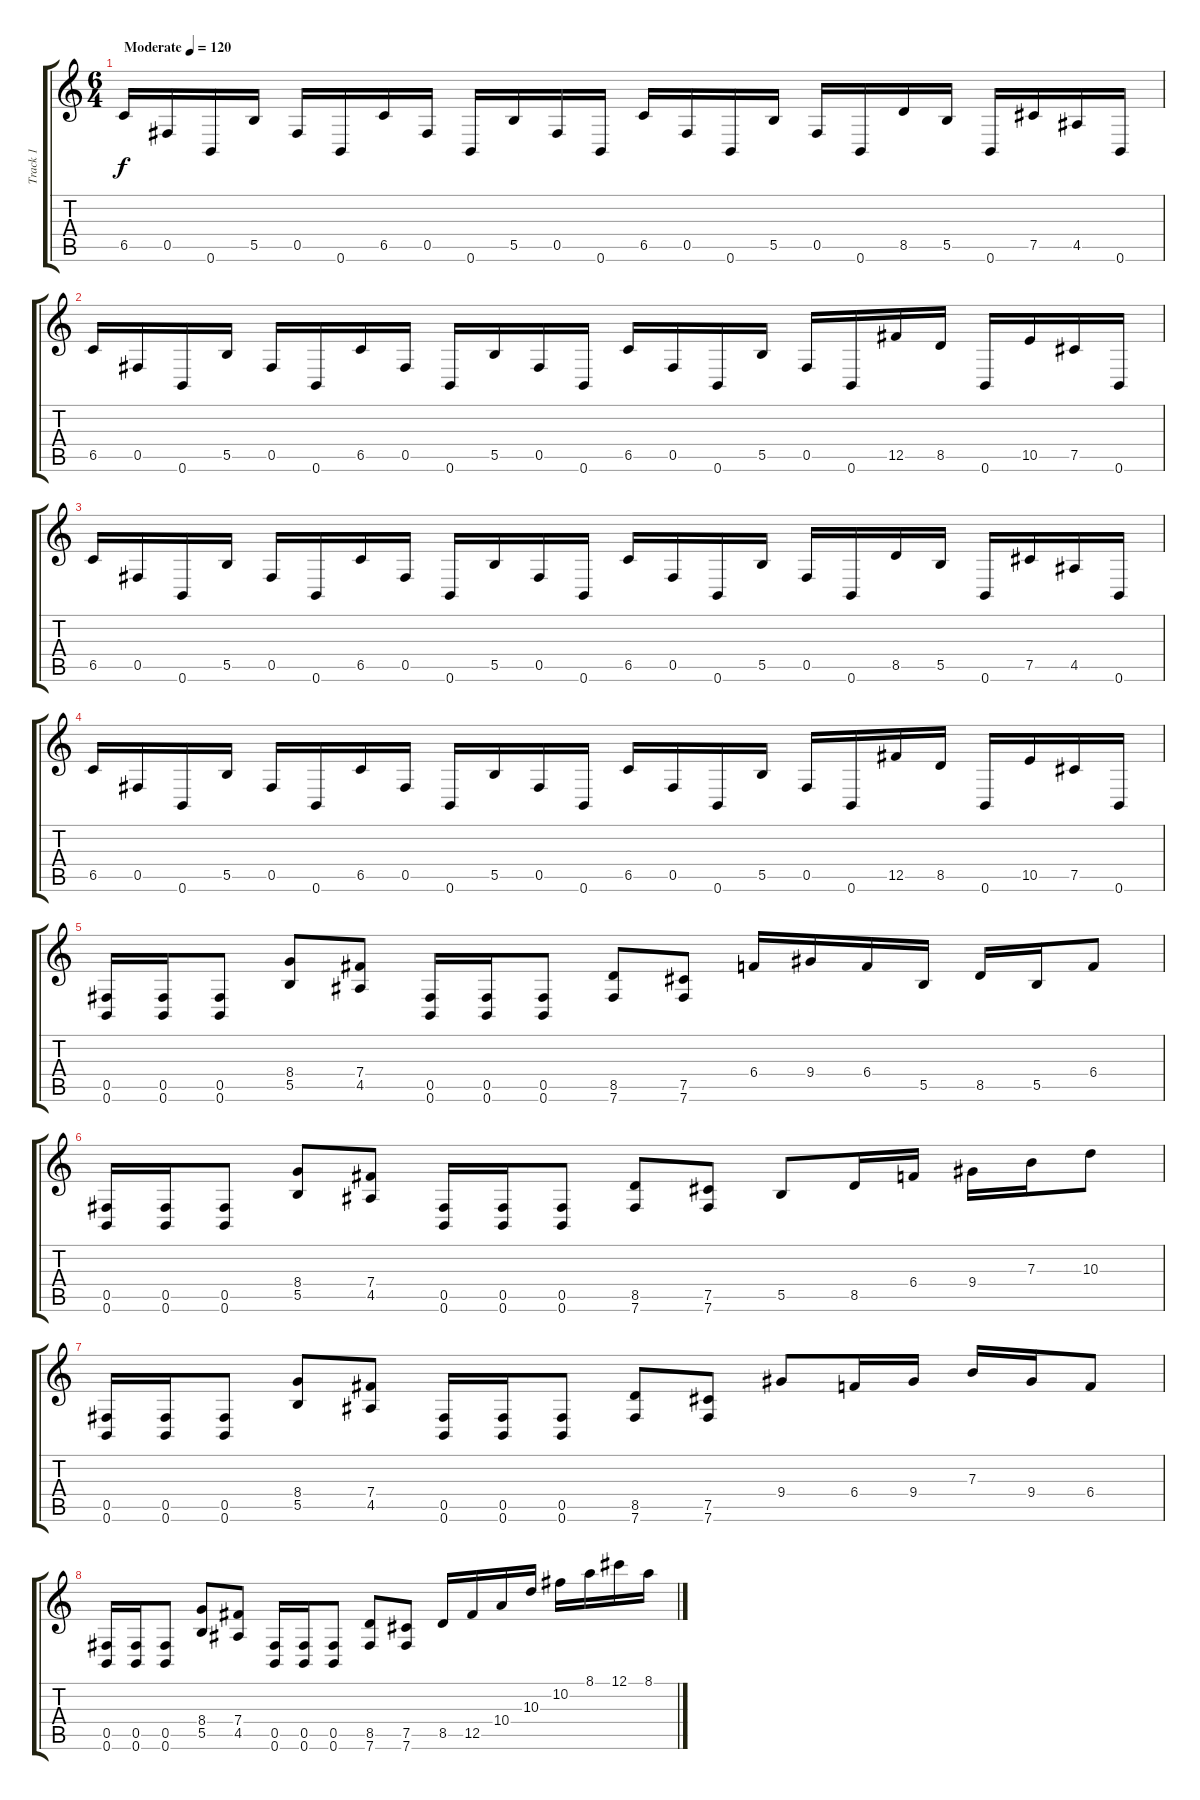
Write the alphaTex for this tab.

\track ("Track 1" "Track 1") {instrument distortionguitar}
\staff {score tabs}
\tuning (Db4 Ab3 E3 B2 Gb2 B1) {hide}
\ts (6 4)
\tempo (120 "Moderate")
\clef g2
\ks c
6.5.16{dy f instrument distortionguitar} 0.5.16 0.6.16 5.5.16 0.5.16 0.6.16 6.5.16 0.5.16 0.6.16 5.5.16 0.5.16 0.6.16 6.5.16 0.5.16 0.6.16 5.5.16 0.5.16 0.6.16 8.5.16 5.5.16 0.6.16 7.5.16 4.5.16 0.6.16 |
6.5.16 0.5.16 0.6.16 5.5.16 0.5.16 0.6.16 6.5.16 0.5.16 0.6.16 5.5.16 0.5.16 0.6.16 6.5.16 0.5.16 0.6.16 5.5.16 0.5.16 0.6.16 12.5.16 8.5.16 0.6.16 10.5.16 7.5.16 0.6.16 |
6.5.16 0.5.16 0.6.16 5.5.16 0.5.16 0.6.16 6.5.16 0.5.16 0.6.16 5.5.16 0.5.16 0.6.16 6.5.16 0.5.16 0.6.16 5.5.16 0.5.16 0.6.16 8.5.16 5.5.16 0.6.16 7.5.16 4.5.16 0.6.16 |
6.5.16 0.5.16 0.6.16 5.5.16 0.5.16 0.6.16 6.5.16 0.5.16 0.6.16 5.5.16 0.5.16 0.6.16 6.5.16 0.5.16 0.6.16 5.5.16 0.5.16 0.6.16 12.5.16 8.5.16 0.6.16 10.5.16 7.5.16 0.6.16 |
(0.5 0.6).16 (0.5 0.6).16 (0.5 0.6).8 (8.4 5.5).8 (7.4 4.5).8 (0.5 0.6).16 (0.5 0.6).16 (0.5 0.6).8 (8.5 7.6).8 (7.5 7.6).8 6.4.16 9.4.16 6.4.16 5.5.16 8.5.16 5.5.16 6.4.8 |
(0.5 0.6).16 (0.5 0.6).16 (0.5 0.6).8 (8.4 5.5).8 (7.4 4.5).8 (0.5 0.6).16 (0.5 0.6).16 (0.5 0.6).8 (8.5 7.6).8 (7.5 7.6).8 5.5.8 8.5.16 6.4.16 9.4.16 7.3.16 10.3.8 |
(0.5 0.6).16 (0.5 0.6).16 (0.5 0.6).8 (8.4 5.5).8 (7.4 4.5).8 (0.5 0.6).16 (0.5 0.6).16 (0.5 0.6).8 (8.5 7.6).8 (7.5 7.6).8 9.4.8 6.4.16 9.4.16 7.3.16 9.4.16 6.4.8 |
(0.5 0.6).16 (0.5 0.6).16 (0.5 0.6).8 (8.4 5.5).8 (7.4 4.5).8 (0.5 0.6).16 (0.5 0.6).16 (0.5 0.6).8 (8.5 7.6).8 (7.5 7.6).8 8.5.16 12.5.16 10.4.16 10.3.16 10.2.16 8.1.16 12.1.16 8.1.16
